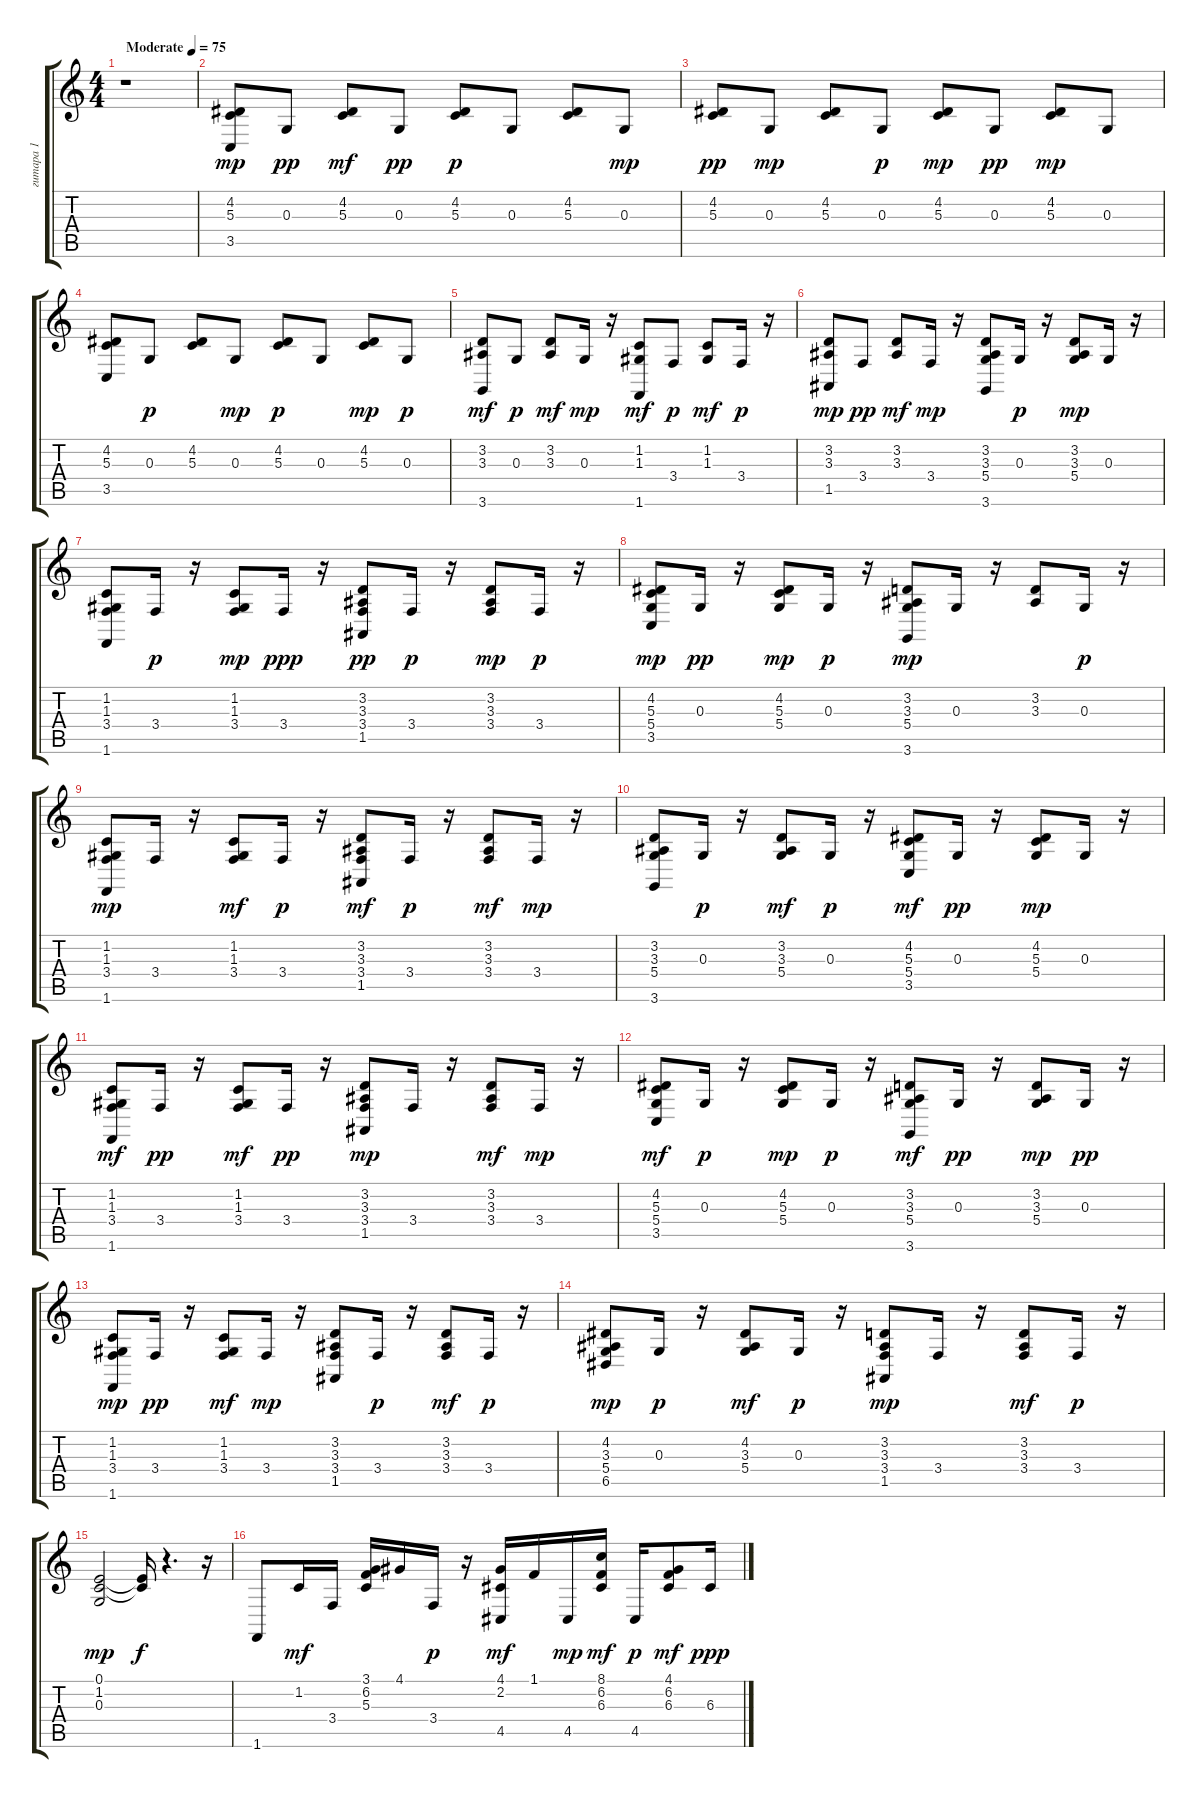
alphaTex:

\track ("гитара 1" "гитара 1") {instrument acousticgrandpiano}
\staff {score tabs}
\tuning (E4 B3 G3 D3 A2 E2) {hide}
\ts (4 4)
\tempo (75 "Moderate")
\clef g2
\ks c
r.1{dy mp instrument acousticgrandpiano} |
(4.2 5.3 3.5).8 0.3.8{dy pp} (4.2 5.3).8{dy mf} 0.3.8{dy pp} (4.2 5.3).8{dy p} 0.3.8 (4.2 5.3).8 0.3.8{dy mp} |
(4.2 5.3).8{dy pp} 0.3.8{dy mp} (4.2 5.3).8 0.3.8{dy p} (4.2 5.3).8{dy mp} 0.3.8{dy pp} (4.2 5.3).8{dy mp} 0.3.8 |
(4.2 5.3 3.5).8 0.3.8{dy p} (4.2 5.3).8 0.3.8{dy mp} (4.2 5.3).8{dy p} 0.3.8 (4.2 5.3).8{dy mp} 0.3.8{dy p} |
(3.2 3.3 3.6).8{dy mf} 0.3.8{dy p} (3.2 3.3).8{dy mf} 0.3.16{dy mp} r.16 (1.2 1.3 1.6).8{dy mf} 3.4.8{dy p} (1.2 1.3).8{dy mf} 3.4.16{dy p} r.16 |
(3.2 3.3 1.5).8{dy mp} 3.4.8{dy pp} (3.2 3.3).8{dy mf} 3.4.16{dy mp} r.16 (3.2 3.3 5.4 3.6).8 0.3.16{dy p} r.16 (3.2 3.3 5.4).8{dy mp} 0.3.16 r.16 |
(1.2 1.3 3.4 1.6).8 3.4.16{dy p} r.16 (1.2 1.3 3.4).8{dy mp} 3.4.16{dy ppp} r.16 (3.2 3.3 3.4 1.5).8{dy pp} 3.4.16{dy p} r.16 (3.2 3.3 3.4).8{dy mp} 3.4.16{dy p} r.16 |
(4.2 5.3 5.4 3.5).8{dy mp} 0.3.16{dy pp} r.16 (4.2 5.3 5.4).8{dy mp} 0.3.16{dy p} r.16 (3.2 3.3 5.4 3.6).8{dy mp} 0.3.16 r.16 (3.2 3.3).8 0.3.16{dy p} r.16 |
(1.2 1.3 3.4 1.6).8{dy mp} 3.4.16 r.16 (1.2 1.3 3.4).8{dy mf} 3.4.16{dy p} r.16 (3.2 3.3 3.4 1.5).8{dy mf} 3.4.16{dy p} r.16 (3.2 3.3 3.4).8{dy mf} 3.4.16{dy mp} r.16 |
(3.2 3.3 5.4 3.6).8 0.3.16{dy p} r.16 (3.2 3.3 5.4).8{dy mf} 0.3.16{dy p} r.16 (4.2 5.3 5.4 3.5).8{dy mf} 0.3.16{dy pp} r.16 (4.2 5.3 5.4).8{dy mp} 0.3.16 r.16 |
(1.2 1.3 3.4 1.6).8{dy mf} 3.4.16{dy pp} r.16 (1.2 1.3 3.4).8{dy mf} 3.4.16{dy pp} r.16 (3.2 3.3 3.4 1.5).8{dy mp} 3.4.16 r.16 (3.2 3.3 3.4).8{dy mf} 3.4.16{dy mp} r.16 |
(4.2 5.3 5.4 3.5).8{dy mf} 0.3.16{dy p} r.16 (4.2 5.3 5.4).8{dy mp} 0.3.16{dy p} r.16 (3.2 3.3 5.4 3.6).8{dy mf} 0.3.16{dy pp} r.16 (3.2 3.3 5.4).8{dy mp} 0.3.16{dy pp} r.16 |
(1.2 1.3 3.4 1.6).8{dy mp} 3.4.16{dy pp} r.16 (1.2 1.3 3.4).8{dy mf} 3.4.16{dy mp} r.16 (3.2 3.3 3.4 1.5).8 3.4.16{dy p} r.16 (3.2 3.3 3.4).8{dy mf} 3.4.16{dy p} r.16 |
(4.2 3.3 5.4 6.5).8{dy mp} 0.3.16{dy p} r.16 (4.2 3.3 5.4).8{dy mf} 0.3.16{dy p} r.16 (3.2 3.3 3.4 1.5).8{dy mp} 3.4.16 r.16 (3.2 3.3 3.4).8{dy mf} 3.4.16{dy p} r.16 |
(0.1 1.2 0.3).2{dy mp} (0.1{t} 1.2{t}).16{dy f} r.4{d} r.16 |
1.6.8 1.2.16{dy mf} 3.4.16 (3.1 6.2 5.3).16 4.1.16 3.4.16{dy p} r.16 (4.1 2.2 4.5).16{dy mf} 1.1.16 4.5.16{dy mp} (8.1 6.2 6.3).16{dy mf} 4.5.16{dy p} (4.1 6.2 6.3).8{dy mf} 6.3.16{dy ppp}
